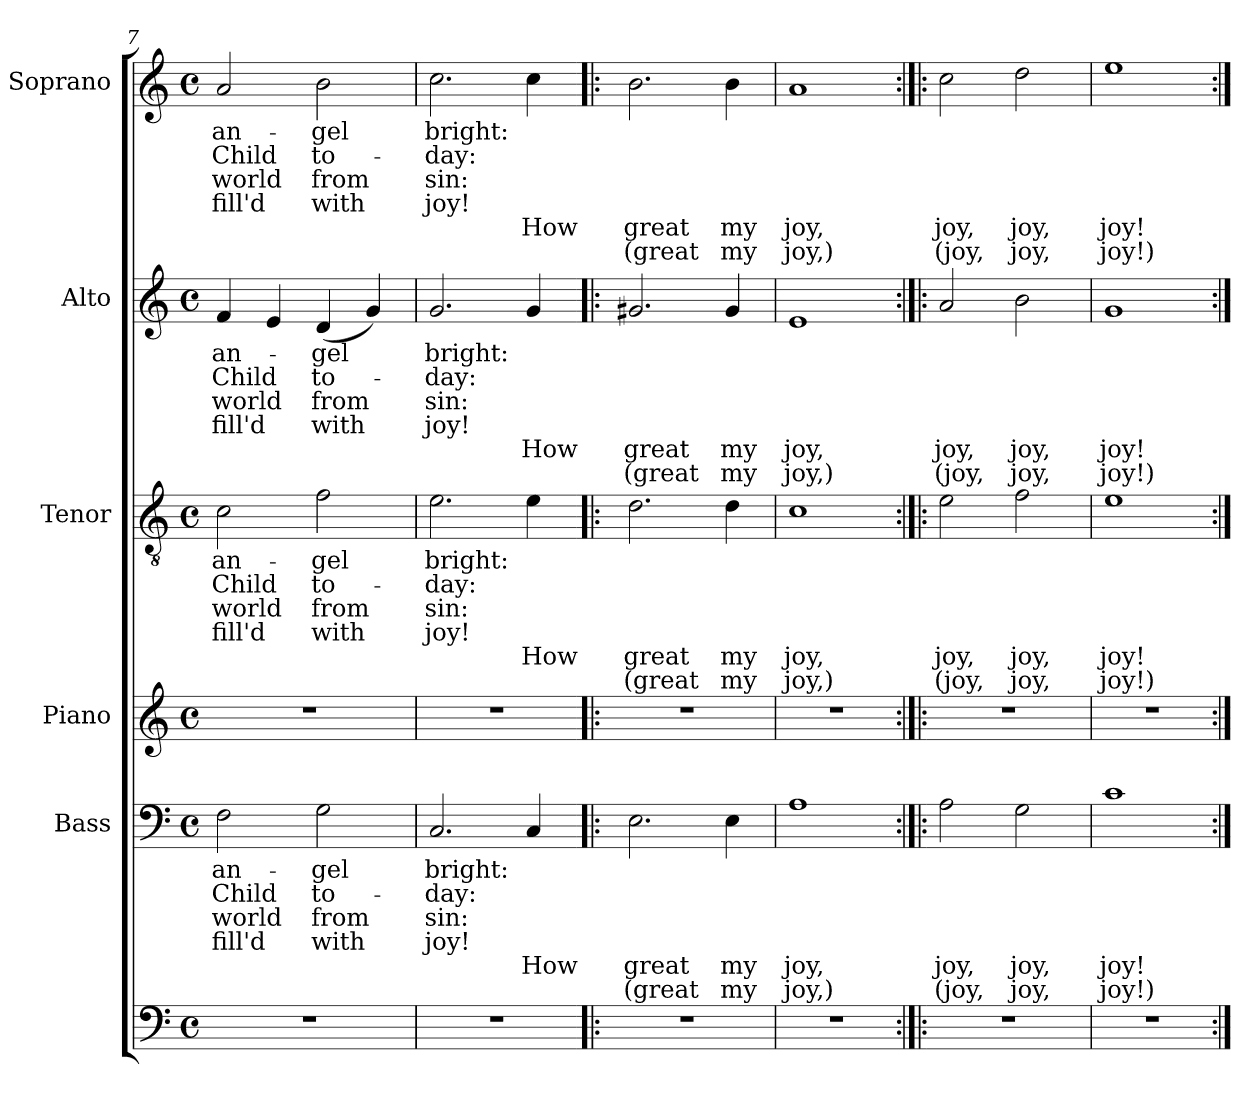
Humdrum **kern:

**kern	**kern	**text	**text	**text	**text	**text	**text	**kern	**kern	**text	**text	**text	**text	**text	**text	**kern	**text	**text	**text	**text	**text	**text	**kern	**text	**text	**text	**text	**text	**text
*part6	*part5	*part5	*part5	*part5	*part5	*part5	*part5	*part4	*part3	*part3	*part3	*part3	*part3	*part3	*part3	*part2	*part2	*part2	*part2	*part2	*part2	*part2	*part1	*part1	*part1	*part1	*part1	*part1	*part1
*staff6	*staff5	*staff5	*staff5	*staff5	*staff5	*staff5	*staff5	*staff4	*staff3	*staff3	*staff3	*staff3	*staff3	*staff3	*staff3	*staff2	*staff2	*staff2	*staff2	*staff2	*staff2	*staff2	*staff1	*staff1	*staff1	*staff1	*staff1	*staff1	*staff1
*	*I"Bass	*	*	*	*	*	*	*I"Piano	*I"Tenor	*	*	*	*	*	*	*I"Alto	*	*	*	*	*	*	*I"Soprano	*	*	*	*	*	*
*	*	*	*	*	*	*	*	*I'Pno	*	*	*	*	*	*	*	*	*	*	*	*	*	*	*I'Pno	*	*	*	*	*	*
*clefF4	*clefF4	*	*	*	*	*	*	*clefG2	*clefGv2	*	*	*	*	*	*	*clefG2	*	*	*	*	*	*	*clefG2	*	*	*	*	*	*
*k[]	*k[]	*	*	*	*	*	*	*k[]	*k[]	*	*	*	*	*	*	*k[]	*	*	*	*	*	*	*k[]	*	*	*	*	*	*
*C:	*C:	*	*	*	*	*	*	*C:	*C:	*	*	*	*	*	*	*C:	*	*	*	*	*	*	*C:	*	*	*	*	*	*
*M4/4	*M4/4	*	*	*	*	*	*	*M4/4	*M4/4	*	*	*	*	*	*	*M4/4	*	*	*	*	*	*	*M4/4	*	*	*	*	*	*
*met(c)	*met(c)	*	*	*	*	*	*	*met(c)	*met(c)	*	*	*	*	*	*	*met(c)	*	*	*	*	*	*	*met(c)	*	*	*	*	*	*
=7	=7	=7	=7	=7	=7	=7	=7	=7	=7	=7	=7	=7	=7	=7	=7	=7	=7	=7	=7	=7	=7	=7	=7	=7	=7	=7	=7	=7	=7
1r	2F\	an-	Child	world	fill'd	.	.	1r	2c\	an-	Child	world	fill'd	.	.	4f/	an-	Child	world	fill'd	.	.	2a/	an-	Child	world	fill'd	.	.
.	.	.	.	.	.	.	.	.	.	.	.	.	.	.	.	4e/	.	.	.	.	.	.	.	.	.	.	.	.	.
.	2G\	-gel	to-	from	with	.	.	.	2f\	-gel	to-	from	with	.	.	(4d/	-gel	to-	from	with	.	.	2b\	-gel	to-	from	with	.	.
.	.	.	.	.	.	.	.	.	.	.	.	.	.	.	.	4g/)	.	.	.	.	.	.	.	.	.	.	.	.	.
!!LO:LB:g=z
=8	=8	=8	=8	=8	=8	=8	=8	=8	=8	=8	=8	=8	=8	=8	=8	=8	=8	=8	=8	=8	=8	=8	=8	=8	=8	=8	=8	=8	=8
1r	2.C/	bright:	-­day:	sin:	joy!	.	.	1r	2.e\	bright:	-­day:	sin:	joy!	.	.	2.g/	bright:	-­day:	sin:	joy!	.	.	2.cc\	bright:	-­day:	sin:	joy!	.	.
.	4C/	.	.	.	.	How	.	.	4e\	.	.	.	.	How	.	4g/	.	.	.	.	How	.	4cc\	.	.	.	.	How	.
=9!|:	=9!|:	=9!|:	=9!|:	=9!|:	=9!|:	=9!|:	=9!|:	=9!|:	=9!|:	=9!|:	=9!|:	=9!|:	=9!|:	=9!|:	=9!|:	=9!|:	=9!|:	=9!|:	=9!|:	=9!|:	=9!|:	=9!|:	=9!|:	=9!|:	=9!|:	=9!|:	=9!|:	=9!|:	=9!|:
1r	2.E\	.	.	.	.	great	(great	1r	2.d\	.	.	.	.	great	(great	2.g#X/	.	.	.	.	great	(great	2.b\	.	.	.	.	great	(great
.	4E\	.	.	.	.	my	my	.	4d\	.	.	.	.	my	my	4g#/	.	.	.	.	my	my	4b\	.	.	.	.	my	my
=10	=10	=10	=10	=10	=10	=10	=10	=10	=10	=10	=10	=10	=10	=10	=10	=10	=10	=10	=10	=10	=10	=10	=10	=10	=10	=10	=10	=10	=10
1r	1A	.	.	.	.	joy,	joy,)	1r	1c	.	.	.	.	joy,	joy,)	1e	.	.	.	.	joy,	joy,)	1a	.	.	.	.	joy,	joy,)
=11:|!|:	=11:|!|:	=11:|!|:	=11:|!|:	=11:|!|:	=11:|!|:	=11:|!|:	=11:|!|:	=11:|!|:	=11:|!|:	=11:|!|:	=11:|!|:	=11:|!|:	=11:|!|:	=11:|!|:	=11:|!|:	=11:|!|:	=11:|!|:	=11:|!|:	=11:|!|:	=11:|!|:	=11:|!|:	=11:|!|:	=11:|!|:	=11:|!|:	=11:|!|:	=11:|!|:	=11:|!|:	=11:|!|:	=11:|!|:
1r	2A\	.	.	.	.	joy,	(joy,	1r	2e\	.	.	.	.	joy,	(joy,	2a/	.	.	.	.	joy,	(joy,	2cc\	.	.	.	.	joy,	(joy,
.	2G\	.	.	.	.	joy,	joy,	.	2f\	.	.	.	.	joy,	joy,	2b\	.	.	.	.	joy,	joy,	2dd\	.	.	.	.	joy,	joy,
=12	=12	=12	=12	=12	=12	=12	=12	=12	=12	=12	=12	=12	=12	=12	=12	=12	=12	=12	=12	=12	=12	=12	=12	=12	=12	=12	=12	=12	=12
1r	1c	.	.	.	.	joy!	joy!)	1r	1e	.	.	.	.	joy!	joy!)	1g	.	.	.	.	joy!	joy!)	1ee	.	.	.	.	joy!	joy!)
=:|!	=:|!	=:|!	=:|!	=:|!	=:|!	=:|!	=:|!	=:|!	=:|!	=:|!	=:|!	=:|!	=:|!	=:|!	=:|!	=:|!	=:|!	=:|!	=:|!	=:|!	=:|!	=:|!	=:|!	=:|!	=:|!	=:|!	=:|!	=:|!	=:|!
*-	*-	*-	*-	*-	*-	*-	*-	*-	*-	*-	*-	*-	*-	*-	*-	*-	*-	*-	*-	*-	*-	*-	*-	*-	*-	*-	*-	*-	*-
